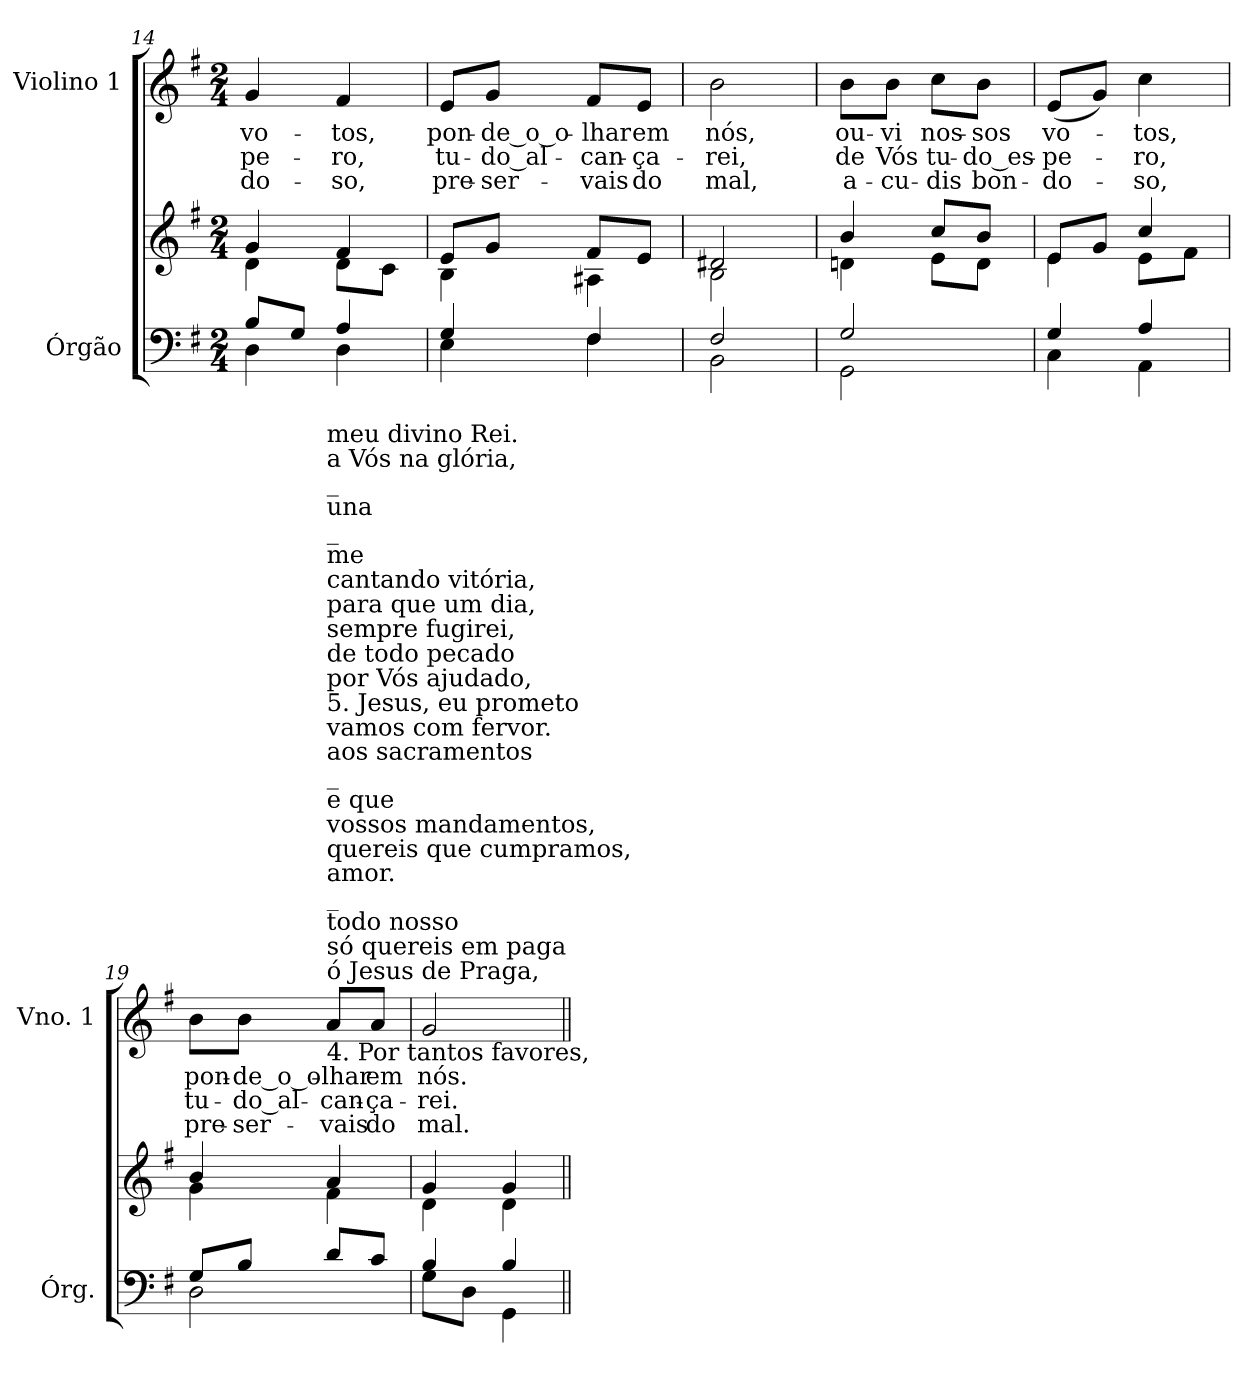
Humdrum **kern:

**kern	**kern	**kern	**text	**text	**text
*part2	*part2	*part1	*part1	*part1	*part1
*staff3	*staff2	*staff1	*staff1	*staff1	*staff1
*I"Órgão	*	*I"Violino 1	*	*	*
*I'Órg.	*	*I'Vno. 1	*	*	*
*clefF4	*clefG2	*clefG2	*	*	*
*k[f#]	*k[f#]	*k[f#]	*	*	*
*G:	*G:	*G:	*	*	*
*M2/4	*M2/4	*M2/4	*	*	*
=14	=14	=14	=14	=14	=14
*^	*^	*	*	*	*
!	!	!	!	!	!LO:LY:b:color=#000000	!LO:LY:b:color=#000000	!LO:LY:b:color=#000000
8Bi/L	4Di\	4gi/	4di\	4gi/	vo-	-pe-	-do-
8Gi/J	.	.	.	.	.	.	.
!	!	!	!	!	!LO:LY:b:color=#000000	!LO:LY:b:color=#000000	!LO:LY:b:color=#000000
4Ai/	4Di\	4f#i/	8di\L	4f#i/	-tos,	-ro,	-so,
.	.	.	8ci\J	.	.	.	.
=15	=15	=15	=15	=15	=15	=15	=15
!	!	!	!	!	!LO:LY:b:color=#000000	!LO:LY:b:color=#000000	!LO:LY:b:color=#000000
4Gi/	4Ei\	8ei/L	4Bi\	8ei/L	pon-	tu-	pre-
!	!	!	!	!	!LO:LY:b:color=#000000	!LO:LY:b:color=#000000	!LO:LY:b:color=#000000
.	.	8gi/J	.	8gi/J	-de_o_o-	-do_al-	-ser-
!	!	!	!	!	!LO:LY:b:color=#000000	!LO:LY:b:color=#000000	!LO:LY:b:color=#000000
4F#i/	4F#i\	8f#i/L	4A#Xi\	8f#i/L	-lhar	-can-	-vais
!	!	!	!	!	!LO:LY:b:color=#000000	!LO:LY:b:color=#000000	!LO:LY:b:color=#000000
.	.	8ei/J	.	8ei/J	em	-ça-	do
=16	=16	=16	=16	=16	=16	=16	=16
!	!	!	!	!	!LO:LY:b:color=#000000	!LO:LY:b:color=#000000	!LO:LY:b:color=#000000
2F#i/	2BBi\	2d#Xi/	2Bi\	2bi\	nós,	-rei,	mal,
=17	=17	=17	=17	=17	=17	=17	=17
!	!	!	!	!	!LO:LY:b:color=#000000	!LO:LY:b:color=#000000	!LO:LY:b:color=#000000
2Gi/	2GGi\	4bi/	4dni\	8bi\L	ou-	de	a-
!	!	!	!	!	!LO:LY:b:color=#000000	!LO:LY:b:color=#000000	!LO:LY:b:color=#000000
.	.	.	.	8bi\J	-vi	Vós	-cu-
!	!	!	!	!	!LO:LY:b:color=#000000	!LO:LY:b:color=#000000	!LO:LY:b:color=#000000
.	.	8cci/L	8ei\L	8cci\L	nos-	tu-	-dis
!	!	!	!	!	!LO:LY:b:color=#000000	!LO:LY:b:color=#000000	!LO:LY:b:color=#000000
.	.	8bi/J	8di\J	8bi\J	-sos	-do_es-	bon-
!!LO:PB:g=z
=18	=18	=18	=18	=18	=18	=18	=18
!	!	!	!	!	!LO:LY:b:color=#000000	!LO:LY:b:color=#000000	!LO:LY:b:color=#000000
4Gi/	4Ci\	8ei/L	4ei\	(8ei/L	vo-	-pe-	-do-
.	.	8gi/J	.	8gi/J)	.	.	.
!	!	!	!	!	!LO:LY:b:color=#000000	!LO:LY:b:color=#000000	!LO:LY:b:color=#000000
4Ai/	4AAi\	4cci/	8ei\L	4cci\	-tos,	-ro,	-so,
.	.	.	8f#i\J	.	.	.	.
=19	=19	=19	=19	=19	=19	=19	=19
!	!	!	!	!	!LO:LY:b:color=#000000	!LO:LY:b:color=#000000	!LO:LY:b:color=#000000
8Gi/L	2Di\	4bi/	4gi\	8bi\L	pon-	tu-	pre-
!	!	!	!	!	!LO:LY:b:color=#000000	!LO:LY:b:color=#000000	!LO:LY:b:color=#000000
8Bi/J	.	.	.	8bi\J	-de_o_o-	-do_al-	-ser-
!	!	!	!	!LO:TX:b:t=4. Por tantos favores,	!	!	!
!	!	!	!	!LO:TX:t=ó Jesus de Praga,	!	!	!
!	!	!	!	!LO:TX:t=só quereis em paga	!	!	!
!	!	!	!	!LO:TX:t=todo nosso	!	!	!
!	!	!	!	!LO:TX:t=_	!	!	!
!	!	!	!	!LO:TX:t=amor.	!	!	!
!	!	!	!	!LO:TX:t=quereis que cumpramos,	!	!	!
!	!	!	!	!LO:TX:t=vossos mandamentos,	!	!	!
!	!	!	!	!LO:TX:t=e que	!	!	!
!	!	!	!	!LO:TX:t=_	!	!	!
!	!	!	!	!LO:TX:t=aos sacramentos	!	!	!
!	!	!	!	!LO:TX:t=vamos com fervor.	!	!	!
!	!	!	!	!LO:TX:t=5. Jesus, eu prometo	!	!	!
!	!	!	!	!LO:TX:t=por Vós ajudado,	!	!	!
!	!	!	!	!LO:TX:t=de todo pecado	!	!	!
!	!	!	!	!LO:TX:t=sempre fugirei,	!	!	!
!	!	!	!	!LO:TX:t=para que um dia,	!	!	!
!	!	!	!	!LO:TX:t=cantando vitória,	!	!	!
!	!	!	!	!LO:TX:t=me	!	!	!
!	!	!	!	!LO:TX:t=_	!	!	!
!	!	!	!	!LO:TX:t=una	!	!	!
!	!	!	!	!LO:TX:t=_	!	!	!
!	!	!	!	!LO:TX:t=a Vós na glória,	!	!	!
!	!	!	!	!LO:TX:t=meu divino Rei.	!	!	!
!	!	!	!	!	!LO:LY:b:color=#000000	!LO:LY:b:color=#000000	!LO:LY:b:color=#000000
8di/L	.	4ai/	4f#i\	8ai/L	-lhar	-can-	-vais
!	!	!	!	!	!LO:LY:b:color=#000000	!LO:LY:b:color=#000000	!LO:LY:b:color=#000000
8ci/J	.	.	.	8ai/J	em	-ça-	do
=20	=20	=20	=20	=20	=20	=20	=20
!	!	!	!	!	!LO:LY:b:color=#000000	!LO:LY:b:color=#000000	!LO:LY:b:color=#000000
4Bi/	8Gi\L	4gi/	4di\	2gi/	nós.	-rei.	mal.
.	8Di\J	.	.	.	.	.	.
4Bi/	4GGi\	4gi/	4di\	.	.	.	.
*v	*v	*	*	*	*	*	*
*	*v	*v	*	*	*	*
=||	=||	=||	=||	=||	=||
*-	*-	*-	*-	*-	*-
